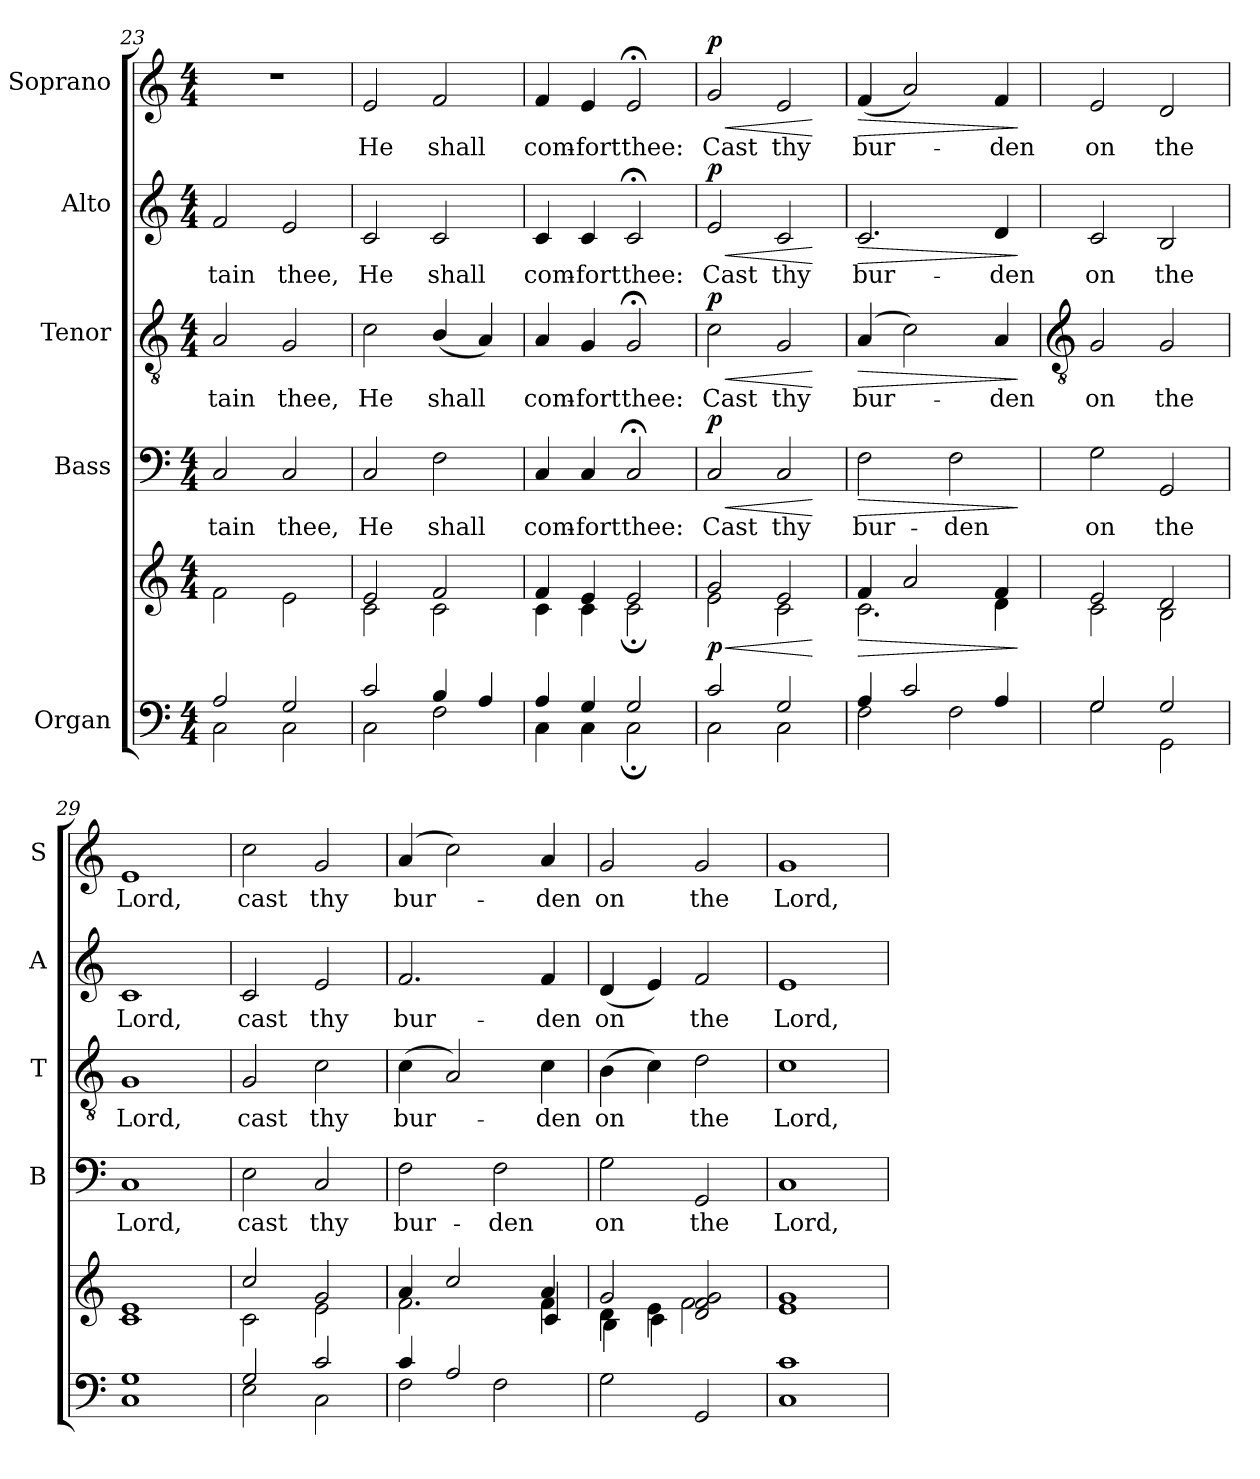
**kern	**kern	**dynam	**kern	**text	**dynam	**kern	**text	**dynam	**kern	**text	**dynam	**kern	**text	**dynam
*part5	*part5	*part5	*part4	*part4	*part4	*part3	*part3	*part3	*part2	*part2	*part2	*part1	*part1	*part1
*staff6	*staff5	*staff5/6	*staff4	*staff4	*staff4	*staff3	*staff3	*staff3	*staff2	*staff2	*staff2	*staff1	*staff1	*staff1
*I"Organ	*	*	*I"Bass	*	*	*I"Tenor	*	*	*I"Alto	*	*	*I"Soprano	*	*
*	*	*	*I'B	*	*	*I'T	*	*	*I'A	*	*	*I'S	*	*
*clefF4	*clefG2	*	*clefF4	*	*	*clefGv2	*	*	*clefG2	*	*	*clefG2	*	*
*k[]	*k[]	*	*k[]	*	*	*k[]	*	*	*k[]	*	*	*k[]	*	*
*C:	*C:	*	*C:	*	*	*C:	*	*	*C:	*	*	*C:	*	*
*M4/4	*M4/4	*	*M4/4	*	*	*M4/4	*	*	*M4/4	*	*	*M4/4	*	*
=23	=23	=23	=23	=23	=23	=23	=23	=23	=23	=23	=23	=23	=23	=23
*^	*^	*	*	*	*	*	*	*	*	*	*	*	*	*
!	!	!	!	!	!	!LO:LY:b	!	!	!LO:LY:b	!	!	!LO:LY:b	!	!	!	!
2A	2C\	1ryy	2f	.	2C	-tain	.	2A	-tain	.	2f	-tain	.	1r	.	.
!	!	!	!	!	!	!LO:LY:b	!	!	!LO:LY:b	!	!	!LO:LY:b	!	!	!	!
2G	2C\	.	2e	.	2C	thee,	.	2G	thee,	.	2e	thee,	.	.	.	.
=24	=24	=24	=24	=24	=24	=24	=24	=24	=24	=24	=24	=24	=24	=24	=24	=24
!	!	!	!	!	!	!LO:LY:b	!	!	!LO:LY:b	!	!	!LO:LY:b	!	!	!LO:LY:b	!
2c	2C\	2e	2c	.	2C	He	.	2c	He	.	2c	He	.	2e	He	.
!	!	!	!	!	!	!LO:LY:b	!	!	!LO:LY:b	!	!	!LO:LY:b	!	!	!LO:LY:b	!
4B/	2F	2f	2c	.	2F	shall	.	(<4B/	shall	.	2c	shall	.	2f	shall	.
4A/	.	.	.	.	.	.	.	4A)	.	.	.	.	.	.	.	.
=25	=25	=25	=25	=25	=25	=25	=25	=25	=25	=25	=25	=25	=25	=25	=25	=25
!	!	!	!	!	!	!LO:LY:b	!	!	!LO:LY:b	!	!	!LO:LY:b	!	!	!LO:LY:b	!
4A	4C\	4f	4c	.	4C	com-	.	4A	com-	.	4c	com-	.	4f	com-	.
!	!	!	!	!	!	!LO:LY:b	!	!	!LO:LY:b	!	!	!LO:LY:b	!	!	!LO:LY:b	!
4G	4C\	4e	4c	.	4C	-fort	.	4G	-fort	.	4c	-fort	.	4e	-fort	.
!	!	!	!	!	!	!LO:LY:b	!	!	!LO:LY:b	!	!	!LO:LY:b	!	!	!LO:LY:b	!
2G	2C;\	2e	2c;<	.	2C;<	thee:	.	2G;<	thee:	.	2c;<	thee:	.	2e;<	thee:	.
=26	=26	=26	=26	=26	=26	=26	=26	=26	=26	=26	=26	=26	=26	=26	=26	=26
!	!	!	!	!LO:HP:b	!	!LO:LY:b	!LO:HP:b	!	!LO:LY:b	!LO:HP:b	!	!LO:LY:b	!LO:HP:b	!	!LO:LY:b	!LO:HP:b
!	!	!	!	!LO:DY:n=1:b	!	!	!LO:DY:n=1:b	!	!	!LO:DY:n=1:b	!	!	!LO:DY:n=1:b	!	!	!LO:DY:n=1:b
2c	2C\	2g	2e	< p	2C	Cast	< p	2c	Cast	< p	2e	Cast	< p	2g	Cast	< p
!	!	!	!	!	!	!LO:LY:b	!	!	!LO:LY:b	!	!	!LO:LY:b	!	!	!LO:LY:b	!
2G	2C\	2e	2c	.	2C	thy	.	2G	thy	.	2c	thy	.	2e	thy	.
*v	*v	*	*	*	*	*	*	*	*	*	*	*	*	*	*	*
*	*v	*v	*	*	*	*	*	*	*	*	*	*	*	*	*
.	.	[	.	.	[	.	.	[	.	.	[	.	.	[
=27	=27	=27	=27	=27	=27	=27	=27	=27	=27	=27	=27	=27	=27	=27
*^	*	*	*	*	*	*	*	*	*	*	*	*	*	*
!	!	!	!LO:HP:b	!	!LO:LY:b	!LO:HP:b	!	!LO:LY:b	!LO:HP:b	!	!LO:LY:b	!LO:HP:b	!	!LO:LY:b	!LO:HP:b
*	*	*^	*	*	*	*	*	*	*	*	*	*	*	*	*
4A/	2F	4f	2.c\	>	2F	bur-	>	(<4A	bur-	>	2.c	bur-	>	(<4f	bur-	>
2c/	.	2a	.	.	.	.	.	2c)	.	.	.	.	.	2a)	.	.
!	!	!	!	!	!	!LO:LY:b	!	!	!	!	!	!	!	!	!	!
.	2F	.	.	.	2F	-den	.	.	.	.	.	.	.	.	.	.
!	!	!	!	!	!	!	!	!	!LO:LY:b	!	!	!LO:LY:b	!	!	!LO:LY:b	!
4A/	.	4f	4d	.	.	.	.	4A	den	.	4d	-den	.	4f	den	.
*v	*v	*	*	*	*	*	*	*	*	*	*	*	*	*	*	*
*	*v	*v	*	*	*	*	*	*	*	*	*	*	*	*	*
.	.	]	.	.	]	.	.	]	.	.	]	.	.	]
!!LO:LB:g=z
=28	=28	=28	=28	=28	=28	=28	=28	=28	=28	=28	=28	=28	=28	=28
*	*	*	*	*	*	*clefGv2	*	*	*	*	*	*	*	*
*^	*^	*	*	*	*	*	*	*	*	*	*	*	*	*
!	!	!	!	!	!	!LO:LY:b	!	!	!LO:LY:b	!	!	!LO:LY:b	!	!	!LO:LY:b	!
2G	2G	2e	2c	.	2G	on	.	2G	on	.	2c	on	.	2e	on	.
!	!	!	!	!	!	!LO:LY:b	!	!	!LO:LY:b	!	!	!LO:LY:b	!	!	!LO:LY:b	!
2G	2GG\	2d	2B	.	2GG	the	.	2G	the	.	2B	the	.	2d	the	.
=29	=29	=29	=29	=29	=29	=29	=29	=29	=29	=29	=29	=29	=29	=29	=29	=29
!	!	!	!	!	!	!LO:LY:b	!	!	!LO:LY:b	!	!	!LO:LY:b	!	!	!LO:LY:b	!
1G	1C	1e	1c	.	1C	Lord,	.	1G	Lord,	.	1c	Lord,	.	1e	Lord,	.
=30	=30	=30	=30	=30	=30	=30	=30	=30	=30	=30	=30	=30	=30	=30	=30	=30
!	!	!	!	!	!	!LO:LY:b	!	!	!LO:LY:b	!	!	!LO:LY:b	!	!	!LO:LY:b	!
2G	2E	2cc/	2c	.	2E	cast	.	2G	cast	.	2c	cast	.	2cc	cast	.
!	!	!	!	!	!	!LO:LY:b	!	!	!LO:LY:b	!	!	!LO:LY:b	!	!	!LO:LY:b	!
2c	2C\	2g	2e	.	2C	thy	.	2c	thy	.	2e	thy	.	2g	thy	.
=31	=31	=31	=31	=31	=31	=31	=31	=31	=31	=31	=31	=31	=31	=31	=31	=31
*	*	*	*^	*	*	*	*	*	*	*	*	*	*	*	*	*
!	!	!	!	!	!	!	!LO:LY:b	!	!	!LO:LY:b	!	!	!LO:LY:b	!	!	!LO:LY:b	!
4c/	2F	4a	2.f\	2.ryy	.	2F	bur-	.	(<4c	bur-	.	2.f	bur-	.	(<4a	bur-	.
2A/	.	2cc/	.	.	.	.	.	.	2A)	.	.	.	.	.	2cc)	.	.
!	!	!	!	!	!	!	!LO:LY:b	!	!	!	!	!	!	!	!	!	!
.	2F	.	.	.	.	2F	-den	.	.	.	.	.	.	.	.	.	.
!	!	!	!	!	!	!	!	!	!	!LO:LY:b	!	!	!LO:LY:b	!	!	!LO:LY:b	!
4ryy	.	4a	4f	4c/	.	.	.	.	4c	den	.	4f	-den	.	4a	den	.
=32	=32	=32	=32	=32	=32	=32	=32	=32	=32	=32	=32	=32	=32	=32	=32	=32	=32
!	!	!	!	!	!	!	!LO:LY:b	!	!	!LO:LY:b	!	!	!LO:LY:b	!	!	!LO:LY:b	!
2ryy	2G	2g	4d\	4B\	.	2G	on	.	(>4B	on	.	(<4d	on	.	2g	on	.
.	.	.	4e\	4c\	.	.	.	.	4c)	.	.	4e)	.	.	.	.	.
!	!	!	!	!	!	!	!LO:LY:b	!	!	!LO:LY:b	!	!	!LO:LY:b	!	!	!LO:LY:b	!
2ryy	2GG	2d 2f 2g	2f	2ryy	.	2GG	the	.	2d	the	.	2f	the	.	2g	the	.
=33	=33	=33	=33	=33	=33	=33	=33	=33	=33	=33	=33	=33	=33	=33	=33	=33	=33
!	!	!	!	!	!	!	!LO:LY:b	!	!	!LO:LY:b	!	!	!LO:LY:b	!	!	!LO:LY:b	!
*	*	*	*v	*v	*	*	*	*	*	*	*	*	*	*	*	*	*
1c	1C	1g	1e	.	1C	Lord,	.	1c	Lord,	.	1e	Lord,	.	1g	Lord,	.
*v	*v	*	*	*	*	*	*	*	*	*	*	*	*	*	*	*
*	*v	*v	*	*	*	*	*	*	*	*	*	*	*	*	*
=	=	=	=	=	=	=	=	=	=	=	=	=	=	=
*-	*-	*-	*-	*-	*-	*-	*-	*-	*-	*-	*-	*-	*-	*-
